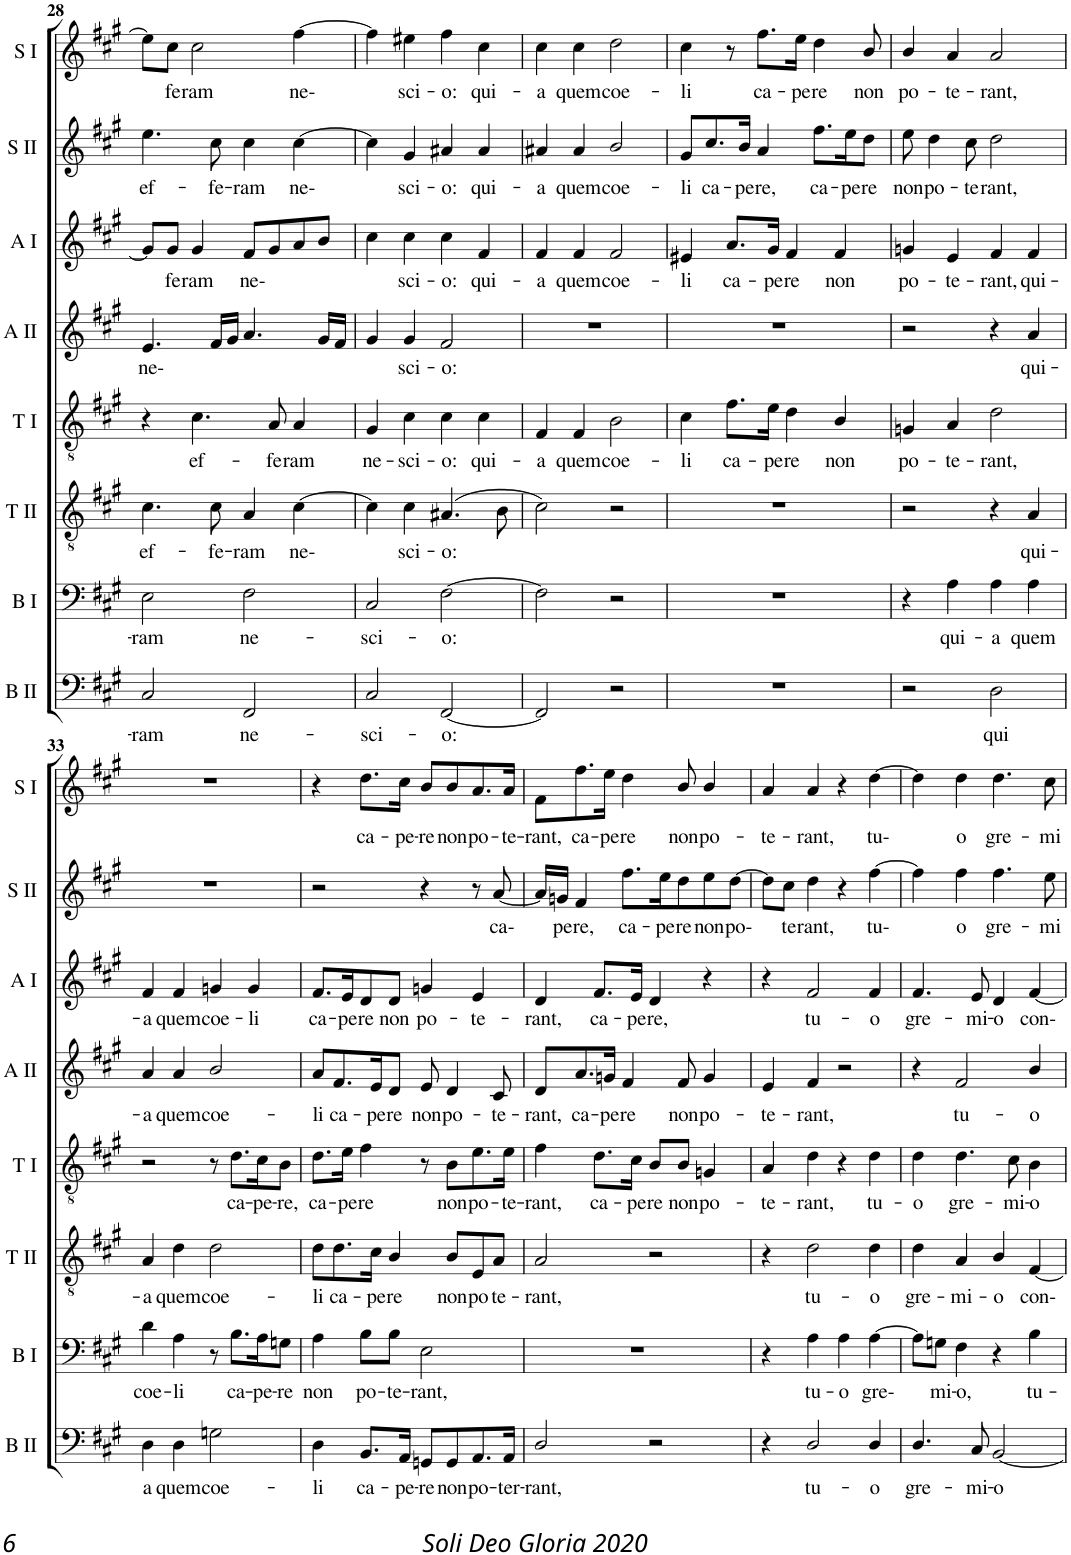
**kern	**text	**kern	**text	**kern	**text	**kern	**text	**kern	**text	**kern	**text	**kern	**text	**kern	**text
*part8	*part8	*part7	*part7	*part6	*part6	*part5	*part5	*part4	*part4	*part3	*part3	*part2	*part2	*part1	*part1
*staff8	*staff8	*staff7	*staff7	*staff6	*staff6	*staff5	*staff5	*staff4	*staff4	*staff3	*staff3	*staff2	*staff2	*staff1	*staff1
*I"Bass II	*	*I"Bass I	*	*I"Tenor II	*	*I"Tenor I	*	*I"Alto II	*	*I"Alto I	*	*I"Soprano II	*	*I"Soprano I	*
*I'B II	*	*I'B I	*	*I'T II	*	*I'T I	*	*I'A II	*	*I'A I	*	*I'S II	*	*I'S I	*
!!LO:PB:g=z
*clefF4	*	*clefF4	*	*clefGv2	*	*clefGv2	*	*clefG2	*	*clefG2	*	*clefG2	*	*clefG2	*
*k[f#c#g#]	*	*k[f#c#g#]	*	*k[f#c#g#]	*	*k[f#c#g#]	*	*k[f#c#g#]	*	*k[f#c#g#]	*	*k[f#c#g#]	*	*k[f#c#g#]	*
*A:	*	*A:	*	*A:	*	*A:	*	*A:	*	*A:	*	*A:	*	*A:	*
*M2/2	*	*M2/2	*	*M2/2	*	*M2/2	*	*M2/2	*	*M2/2	*	*M2/2	*	*M2/2	*
*met(c|)	*	*met(c|)	*	*met(c|)	*	*met(c|)	*	*met(c|)	*	*met(c|)	*	*met(c|)	*	*met(c|)	*
=28	=28	=28	=28	=28	=28	=28	=28	=28	=28	=28	=28	=28	=28	=28	=28
!	!LO:LY:b	!	!LO:LY:b	!	!LO:LY:b	!	!	!	!LO:LY:b	!	!	!	!LO:LY:b	!	!
2C#/	-ram	2E\	-ram	4.c#\	ef-	4r	.	4.e/	ne-	8g#/L]	.	4.ee\	ef-	8ee\L]	.
!	!	!	!	!	!	!	!	!	!	!	!LO:LY:b	!	!	!	!LO:LY:b
.	.	.	.	.	.	.	.	.	.	8g#/J	fe-	.	.	8cc#\J	fe-
!	!	!	!	!	!	!	!LO:LY:b	!	!	!	!LO:LY:b	!	!	!	!LO:LY:b
.	.	.	.	.	.	4.c#\	ef-	.	.	4g#/	-ram	.	.	2cc#\	-ram
!	!	!	!	!	!LO:LY:b	!	!	!	!	!	!	!	!LO:LY:b	!	!
.	.	.	.	8c#\	-fe-	.	.	16f#/LL	.	.	.	8cc#\	-fe-	.	.
.	.	.	.	.	.	.	.	16g#/JJ	.	.	.	.	.	.	.
!	!LO:LY:b	!	!LO:LY:b	!	!LO:LY:b	!	!	!	!	!	!LO:LY:b	!	!LO:LY:b	!	!
2FF#/	ne-	2F#\	ne-	4A/	-ram	.	.	4.a/	.	8f#/L	ne-	4cc#\	-ram	.	.
!	!	!	!	!	!	!	!LO:LY:b	!	!	!	!	!	!	!	!
.	.	.	.	.	.	8A/	-fe-	.	.	8g#/	.	.	.	.	.
!	!	!	!	!	!LO:LY:b	!	!LO:LY:b	!	!	!	!	!	!LO:LY:b	!	!LO:LY:b
.	.	.	.	[4c#\	ne-	4A/	-ram	.	.	8a/	.	[4cc#\	ne-	[4ff#\	ne-
.	.	.	.	.	.	.	.	16g#/LL	.	8b/J	.	.	.	.	.
.	.	.	.	.	.	.	.	16f#/JJ	.	.	.	.	.	.	.
=29	=29	=29	=29	=29	=29	=29	=29	=29	=29	=29	=29	=29	=29	=29	=29
!	!LO:LY:b	!	!LO:LY:b	!	!	!	!LO:LY:b	!	!	!	!	!	!	!	!
2C#/	-sci-	2C#/	-sci-	4c#\]	.	4G#/	ne-	4g#/	.	4cc#\	.	4cc#\]	.	4ff#\]	.
!	!	!	!	!	!LO:LY:b	!	!LO:LY:b	!	!LO:LY:b	!	!LO:LY:b	!	!LO:LY:b	!	!LO:LY:b
.	.	.	.	4c#\	sci-	4c#\	-sci-	4g#/	sci-	4cc#\	sci-	4g#/	sci-	4ee#X\	sci-
!	!LO:LY:b	!	!LO:LY:b	!	!LO:LY:b	!	!LO:LY:b	!	!LO:LY:b	!	!LO:LY:b	!	!LO:LY:b	!	!LO:LY:b
[2FF#/	-o:	[2F#\	-o:	(>4.A#X/	-o:	4c#\	-o:	2f#/	-o:	4cc#\	-o:	4a#X/	-o:	4ff#\	-o:
!	!	!	!	!	!	!	!LO:LY:b	!	!	!	!LO:LY:b	!	!LO:LY:b	!	!LO:LY:b
.	.	.	.	.	.	4c#\	qui-	.	.	4f#/	qui-	4a#/	qui-	4cc#\	qui-
.	.	.	.	8B\	.	.	.	.	.	.	.	.	.	.	.
=30	=30	=30	=30	=30	=30	=30	=30	=30	=30	=30	=30	=30	=30	=30	=30
!	!	!	!	!	!	!	!LO:LY:b	!	!	!	!LO:LY:b	!	!LO:LY:b	!	!LO:LY:b
2FF#/]	.	2F#\]	.	2c#\)	.	4F#/	-a	1r	.	4f#/	-a	4a#X/	-a	4cc#\	-a
!	!	!	!	!	!	!	!LO:LY:b	!	!	!	!LO:LY:b	!	!LO:LY:b	!	!LO:LY:b
.	.	.	.	.	.	4F#/	quem	.	.	4f#/	quem	4a#/	quem	4cc#\	quem
!	!	!	!	!	!	!	!LO:LY:b	!	!	!	!LO:LY:b	!	!LO:LY:b	!	!LO:LY:b
2r	.	2r	.	2r	.	2B\	coe-	.	.	2f#/	coe-	2b/	coe-	2dd\	coe-
=31	=31	=31	=31	=31	=31	=31	=31	=31	=31	=31	=31	=31	=31	=31	=31
!	!	!	!	!	!	!	!LO:LY:b	!	!	!	!LO:LY:b	!	!LO:LY:b	!	!LO:LY:b
1r	.	1r	.	1r	.	4c#\	-li	1r	.	4e#X/	-li	8g#/L	-li	4cc#\	-li
!	!	!	!	!	!	!	!	!	!	!	!	!	!LO:LY:b	!	!
.	.	.	.	.	.	.	.	.	.	.	.	8.cc#/	ca-	.	.
!	!	!	!	!	!	!	!LO:LY:b	!	!	!	!LO:LY:b	!	!	!	!
.	.	.	.	.	.	8.f#\L	ca-	.	.	8.a/L	ca-	.	.	8r	.
!	!	!	!	!	!	!	!	!	!	!	!	!	!LO:LY:b	!	!
.	.	.	.	.	.	.	.	.	.	.	.	16b/Jk	-pe-	.	.
!	!	!	!	!	!	!	!	!	!	!	!	!	!LO:LY:b	!	!LO:LY:b
.	.	.	.	.	.	.	.	.	.	.	.	4a/	-re,	8.ff#\L	ca-
!	!	!	!	!	!	!	!LO:LY:b	!	!	!	!LO:LY:b	!	!	!	!
.	.	.	.	.	.	16e\Jk	-pe-	.	.	16g#/Jk	-pe-	.	.	.	.
!	!	!	!	!	!	!	!LO:LY:b	!	!	!	!LO:LY:b	!	!	!	!
.	.	.	.	.	.	4d\	-re	.	.	4f#/	-re	.	.	.	.
!	!	!	!	!	!	!	!	!	!	!	!	!	!	!	!LO:LY:b
.	.	.	.	.	.	.	.	.	.	.	.	.	.	16ee\Jk	-pe-
!	!	!	!	!	!	!	!	!	!	!	!	!	!LO:LY:b	!	!LO:LY:b
.	.	.	.	.	.	.	.	.	.	.	.	8.ff#\L	ca-	4dd\	-re
!	!	!	!	!	!	!	!LO:LY:b	!	!	!	!LO:LY:b	!	!	!	!
.	.	.	.	.	.	4B/	non	.	.	4f#/	non	.	.	.	.
!	!	!	!	!	!	!	!	!	!	!	!	!	!LO:LY:b	!	!
.	.	.	.	.	.	.	.	.	.	.	.	16ee\K	-pe-	.	.
!	!	!	!	!	!	!	!	!	!	!	!	!	!LO:LY:b	!	!LO:LY:b
.	.	.	.	.	.	.	.	.	.	.	.	8dd\J	-re	8b/	non
=32	=32	=32	=32	=32	=32	=32	=32	=32	=32	=32	=32	=32	=32	=32	=32
!	!	!	!	!	!	!	!LO:LY:b	!	!	!	!LO:LY:b	!	!LO:LY:b	!	!LO:LY:b
2r	.	4r	.	2r	.	4Gn/	po-	2r	.	4gn/	po-	8ee\	non	4b/	po-
!	!	!	!	!	!	!	!	!	!	!	!	!	!LO:LY:b	!	!
.	.	.	.	.	.	.	.	.	.	.	.	4dd\	po-	.	.
!	!	!	!LO:LY:b	!	!	!	!LO:LY:b	!	!	!	!LO:LY:b	!	!	!	!LO:LY:b
.	.	4A\	qui-	.	.	4A/	-te-	.	.	4e/	-te-	.	.	4a/	-te-
!	!	!	!	!	!	!	!	!	!	!	!	!	!LO:LY:b	!	!
.	.	.	.	.	.	.	.	.	.	.	.	8cc#\	-te-	.	.
!	!LO:LY:b	!	!LO:LY:b	!	!	!	!LO:LY:b	!	!	!	!LO:LY:b	!	!LO:LY:b	!	!LO:LY:b
2D\	qui	4A\	-a	4r	.	2d\	-rant,	4r	.	4f#/	-rant,	2dd\	-rant,	2a/	-rant,
!	!	!	!LO:LY:b	!	!LO:LY:b	!	!	!	!LO:LY:b	!	!LO:LY:b	!	!	!	!
.	.	4A\	quem	4A/	qui-	.	.	4a/	qui-	4f#/	qui-	.	.	.	.
!!LO:LB:g=z
=33	=33	=33	=33	=33	=33	=33	=33	=33	=33	=33	=33	=33	=33	=33	=33
!	!LO:LY:b	!	!LO:LY:b	!	!LO:LY:b	!	!	!	!LO:LY:b	!	!LO:LY:b	!	!	!	!
4D\	a	4d\	coe-	4A/	-a	2r	.	4a/	-a	4f#/	-a	1r	.	1r	.
!	!LO:LY:b	!	!LO:LY:b	!	!LO:LY:b	!	!	!	!LO:LY:b	!	!LO:LY:b	!	!	!	!
4D\	quem	4A\	-li	4d\	quem	.	.	4a/	quem	4f#/	quem	.	.	.	.
!	!LO:LY:b	!	!	!	!LO:LY:b	!	!	!	!LO:LY:b	!	!LO:LY:b	!	!	!	!
2Gn\	coe-	8r	.	2d\	coe-	8r	.	2b/	coe-	4gn/	coe-	.	.	.	.
!	!	!	!LO:LY:b	!	!	!	!LO:LY:b	!	!	!	!	!	!	!	!
.	.	8.B\L	ca-	.	.	8.d\L	ca-	.	.	.	.	.	.	.	.
!	!	!	!	!	!	!	!	!	!	!	!LO:LY:b	!	!	!	!
.	.	.	.	.	.	.	.	.	.	4g/	-li	.	.	.	.
!	!	!	!LO:LY:b	!	!	!	!LO:LY:b	!	!	!	!	!	!	!	!
.	.	16A\K	-pe-	.	.	16c#\K	-pe-	.	.	.	.	.	.	.	.
!	!	!	!LO:LY:b	!	!	!	!LO:LY:b	!	!	!	!	!	!	!	!
.	.	8Gn\J	-re	.	.	8B\J	-re,	.	.	.	.	.	.	.	.
=34	=34	=34	=34	=34	=34	=34	=34	=34	=34	=34	=34	=34	=34	=34	=34
!	!LO:LY:b	!	!LO:LY:b	!	!LO:LY:b	!	!LO:LY:b	!	!LO:LY:b	!	!LO:LY:b	!	!	!	!
4D\	-li	4A\	non	8d\L	-li	8.d\L	ca-	8a/L	-li	8.f#/L	ca-	2r	.	4r	.
!	!	!	!	!	!LO:LY:b	!	!	!	!LO:LY:b	!	!	!	!	!	!
.	.	.	.	8.d\	ca-	.	.	8.f#/	ca-	.	.	.	.	.	.
!	!	!	!	!	!	!	!LO:LY:b	!	!	!	!LO:LY:b	!	!	!	!
.	.	.	.	.	.	16e\Jk	-pe-	.	.	16e/K	-pe-	.	.	.	.
!	!LO:LY:b	!	!LO:LY:b	!	!	!	!LO:LY:b	!	!	!	!LO:LY:b	!	!	!	!LO:LY:b
8.BB/L	ca-	8B\L	po-	.	.	4f#\	-re	.	.	8d/	-re	.	.	8.dd\L	ca-
!	!	!	!	!	!LO:LY:b	!	!	!	!LO:LY:b	!	!	!	!	!	!
.	.	.	.	16c#\Jk	-pe-	.	.	16e/K	-pe-	.	.	.	.	.	.
!	!	!	!LO:LY:b	!	!LO:LY:b	!	!	!	!LO:LY:b	!	!LO:LY:b	!	!	!	!
.	.	8B\J	-te-	4B/	-re	.	.	8d/J	-re	8d/J	non	.	.	.	.
!	!LO:LY:b	!	!	!	!	!	!	!	!	!	!	!	!	!	!LO:LY:b
16AA/Jk	-pe-	.	.	.	.	.	.	.	.	.	.	.	.	16cc#\Jk	-pe-
!	!LO:LY:b	!	!LO:LY:b	!	!	!	!	!	!LO:LY:b	!	!LO:LY:b	!	!	!	!LO:LY:b
8GGn/L	-re	2E\	-rant,	.	.	8r	.	8e/	non	4gn/	po-	4r	.	8b/L	-re
!	!LO:LY:b	!	!	!	!LO:LY:b	!	!LO:LY:b	!	!LO:LY:b	!	!	!	!	!	!LO:LY:b
8GG/	non	.	.	8B/L	non	8B\L	non	4d/	po-	.	.	.	.	8b/	non
!	!LO:LY:b	!	!	!	!LO:LY:b	!	!LO:LY:b	!	!	!	!LO:LY:b	!	!	!	!LO:LY:b
8.AA/	po-	.	.	8E/	po-	8.e\	po-	.	.	4e/	-te-	8r	.	8.a/	po-
!	!	!	!	!	!LO:LY:b	!	!	!	!LO:LY:b	!	!	!	!LO:LY:b	!	!
.	.	.	.	8A/J	-te-	.	.	8c#/	-te-	.	.	[8a/	ca-	.	.
!	!LO:LY:b	!	!	!	!	!	!LO:LY:b	!	!	!	!	!	!	!	!LO:LY:b
16AA/Jk	-ter-	.	.	.	.	16e\Jk	-te-	.	.	.	.	.	.	16a/Jk	-te-
=35	=35	=35	=35	=35	=35	=35	=35	=35	=35	=35	=35	=35	=35	=35	=35
!	!LO:LY:b	!	!	!	!LO:LY:b	!	!LO:LY:b	!	!LO:LY:b	!	!LO:LY:b	!	!	!	!LO:LY:b
2D/	-rant,	1r	.	2A/	-rant,	4f#\	-rant,	8d/L	-rant,	4d/	-rant,	16a/LL]	.	8f#\L	-rant,
!	!	!	!	!	!	!	!	!	!	!	!	!	!LO:LY:b	!	!
.	.	.	.	.	.	.	.	.	.	.	.	16gn/JJ	pe-	.	.
!	!	!	!	!	!	!	!	!	!LO:LY:b	!	!	!	!LO:LY:b	!	!LO:LY:b
.	.	.	.	.	.	.	.	8.a/	ca-	.	.	4f#/	-re,	8.ff#\	ca-
!	!	!	!	!	!	!	!LO:LY:b	!	!	!	!LO:LY:b	!	!	!	!
.	.	.	.	.	.	8.d\L	ca-	.	.	8.f#/L	ca-	.	.	.	.
!	!	!	!	!	!	!	!	!	!LO:LY:b	!	!	!	!	!	!LO:LY:b
.	.	.	.	.	.	.	.	16gn/Jk	-pe-	.	.	.	.	16ee\Jk	-pe-
!	!	!	!	!	!	!	!	!	!LO:LY:b	!	!	!	!LO:LY:b	!	!LO:LY:b
.	.	.	.	.	.	.	.	4f#/	-re	.	.	8.ff#\L	ca-	4dd\	-re
!	!	!	!	!	!	!	!LO:LY:b	!	!	!	!LO:LY:b	!	!	!	!
.	.	.	.	.	.	16c#\Jk	-pe-	.	.	16e/Jk	-pe-	.	.	.	.
!	!	!	!	!	!	!	!LO:LY:b	!	!	!	!LO:LY:b	!	!	!	!
2r	.	.	.	2r	.	8B/L	-re	.	.	4d/	-re,	.	.	.	.
!	!	!	!	!	!	!	!	!	!	!	!	!	!LO:LY:b	!	!
.	.	.	.	.	.	.	.	.	.	.	.	16ee\K	-pe-	.	.
!	!	!	!	!	!	!	!LO:LY:b	!	!LO:LY:b	!	!	!	!LO:LY:b	!	!LO:LY:b
.	.	.	.	.	.	8B/J	non	8f#/	non	.	.	8dd\	-re	8b/	non
!	!	!	!	!	!	!	!LO:LY:b	!	!LO:LY:b	!	!	!	!LO:LY:b	!	!LO:LY:b
.	.	.	.	.	.	4Gn/	po-	4g/	po-	4r	.	8ee\	non	4b/	po-
!	!	!	!	!	!	!	!	!	!	!	!	!	!LO:LY:b	!	!
.	.	.	.	.	.	.	.	.	.	.	.	[8dd\J	po-	.	.
=36	=36	=36	=36	=36	=36	=36	=36	=36	=36	=36	=36	=36	=36	=36	=36
!	!	!	!	!	!	!	!LO:LY:b	!	!LO:LY:b	!	!	!	!	!	!LO:LY:b
4r	.	4r	.	4r	.	4A/	-te-	4e/	-te-	4r	.	8dd\L]	.	4a/	-te-
!	!	!	!	!	!	!	!	!	!	!	!	!	!LO:LY:b	!	!
.	.	.	.	.	.	.	.	.	.	.	.	8cc#\J	te-	.	.
!	!LO:LY:b	!	!LO:LY:b	!	!LO:LY:b	!	!LO:LY:b	!	!LO:LY:b	!	!LO:LY:b	!	!LO:LY:b	!	!LO:LY:b
2D/	tu-	4A\	tu-	2d\	tu-	4d\	-rant,	4f#/	-rant,	2f#/	tu-	4dd\	-rant,	4a/	-rant,
!	!	!	!LO:LY:b	!	!	!	!	!	!	!	!	!	!	!	!
.	.	4A\	-o	.	.	4r	.	2r	.	.	.	4r	.	4r	.
!	!LO:LY:b	!	!LO:LY:b	!	!LO:LY:b	!	!LO:LY:b	!	!	!	!LO:LY:b	!	!LO:LY:b	!	!LO:LY:b
4D/	-o	[4A\	gre-	4d\	-o	4d\	tu-	.	.	4f#/	-o	[4ff#\	tu-	[4dd\	tu-
=37	=37	=37	=37	=37	=37	=37	=37	=37	=37	=37	=37	=37	=37	=37	=37
!	!LO:LY:b	!	!	!	!LO:LY:b	!	!LO:LY:b	!	!	!	!LO:LY:b	!	!	!	!
4.D/	gre-	8A\L]	.	4d\	gre-	4d\	-o	4r	.	4.f#/	gre-	4ff#\]	.	4dd\]	.
!	!	!	!LO:LY:b	!	!	!	!	!	!	!	!	!	!	!	!
.	.	8Gn\J	mi-	.	.	.	.	.	.	.	.	.	.	.	.
!	!	!	!LO:LY:b	!	!LO:LY:b	!	!LO:LY:b	!	!LO:LY:b	!	!	!	!LO:LY:b	!	!LO:LY:b
.	.	4F#\	-o,	4A/	-mi-	4.d\	gre-	2f#/	tu-	.	.	4ff#\	o	4dd\	o
!	!LO:LY:b	!	!	!	!	!	!	!	!	!	!LO:LY:b	!	!	!	!
8C#/	-mi-	.	.	.	.	.	.	.	.	8e/	-mi-	.	.	.	.
!	!LO:LY:b	!	!	!	!LO:LY:b	!	!	!	!	!	!LO:LY:b	!	!LO:LY:b	!	!LO:LY:b
[2BB/	-o	4r	.	4B/	-o	.	.	.	.	4d/	-o	4.ff#\	gre-	4.dd\	gre-
!	!	!	!	!	!	!	!LO:LY:b	!	!	!	!	!	!	!	!
.	.	.	.	.	.	8c#\	-mi-	.	.	.	.	.	.	.	.
!	!	!	!LO:LY:b	!	!LO:LY:b	!	!LO:LY:b	!	!LO:LY:b	!	!LO:LY:b	!	!	!	!
.	.	4B\	tu-	[4F#/	con-	4B\	-o	4b/	-o	[4f#/	con-	.	.	.	.
!	!	!	!	!	!	!	!	!	!	!	!	!	!LO:LY:b	!	!LO:LY:b
.	.	.	.	.	.	.	.	.	.	.	.	8ee\	-mi-	8cc#\	-mi-
=	=	=	=	=	=	=	=	=	=	=	=	=	=	=	=
*-	*-	*-	*-	*-	*-	*-	*-	*-	*-	*-	*-	*-	*-	*-	*-
